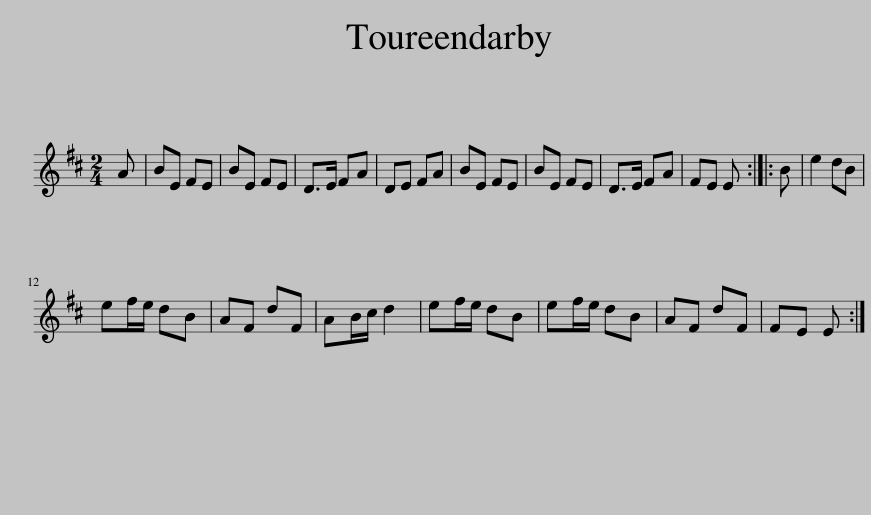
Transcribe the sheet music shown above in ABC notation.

X:1
L:1/8
M:2/4
I:linebreak $
K:D
V:1 treble
V:1
 A | BE FE | BE FE | D>E FA | DE FA | %5
 BE FE | BE FE | D>E FA | FE E :: B | %10
 e2 dB |$ ef/e/ dB | AF dF | AB/c/ d2 | ef/e/ dB | %15
 ef/e/ dB | AF dF | FE E :| %18
